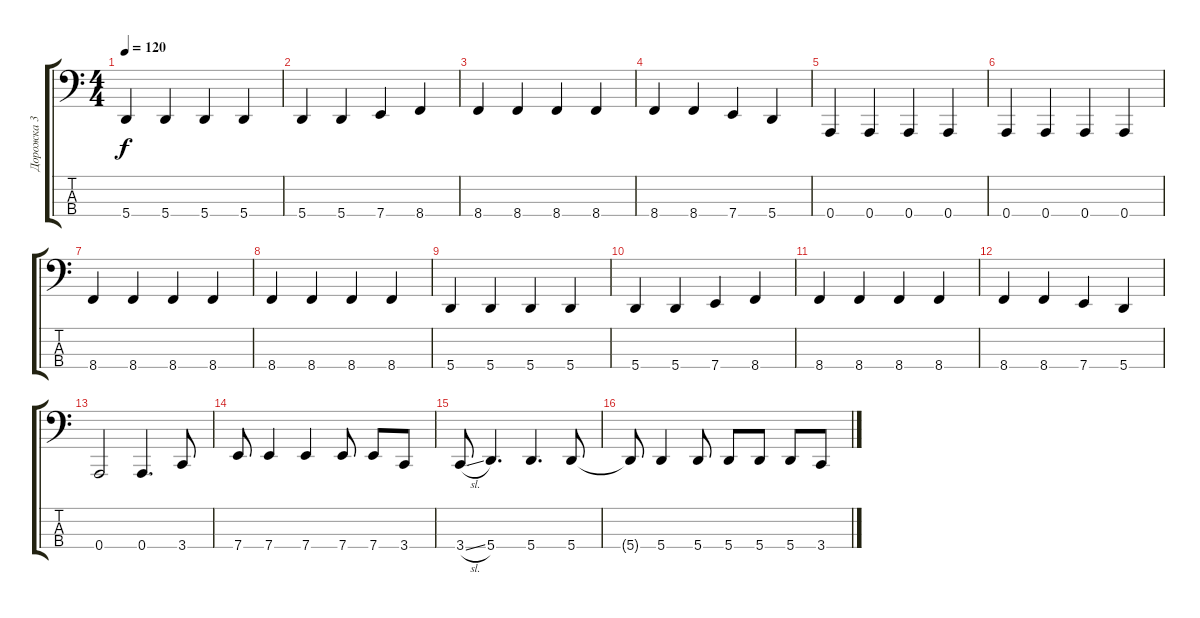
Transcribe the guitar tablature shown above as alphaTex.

\track ("Дорожка 3" "Дорожка 3") {instrument electricbassfinger}
\staff {score tabs}
\tuning (D2 A1 E1 A0) {hide}
\ts (4 4)
\tempo 120
\clef f4
\ks c
5.4.4{dy f} 5.4.4 5.4.4 5.4.4 |
5.4.4 5.4.4 7.4.4 8.4.4 |
8.4.4 8.4.4 8.4.4 8.4.4 |
8.4.4 8.4.4 7.4.4 5.4.4 |
0.4.4 0.4.4 0.4.4 0.4.4 |
0.4.4 0.4.4 0.4.4 0.4.4 |
8.4.4 8.4.4 8.4.4 8.4.4 |
8.4.4 8.4.4 8.4.4 8.4.4 |
5.4.4 5.4.4 5.4.4 5.4.4 |
5.4.4 5.4.4 7.4.4 8.4.4 |
8.4.4 8.4.4 8.4.4 8.4.4 |
8.4.4 8.4.4 7.4.4 5.4.4 |
0.4.2 0.4.4{d} 3.4.8 |
7.4.8 7.4.4 7.4.4 7.4.8 7.4.8 3.4.8 |
3.4{sl}.8 5.4.4{d} 5.4.4{d} 5.4.8 |
5.4{t}.8 5.4.4 5.4.8 5.4.8 5.4.8 5.4.8 3.4.8
